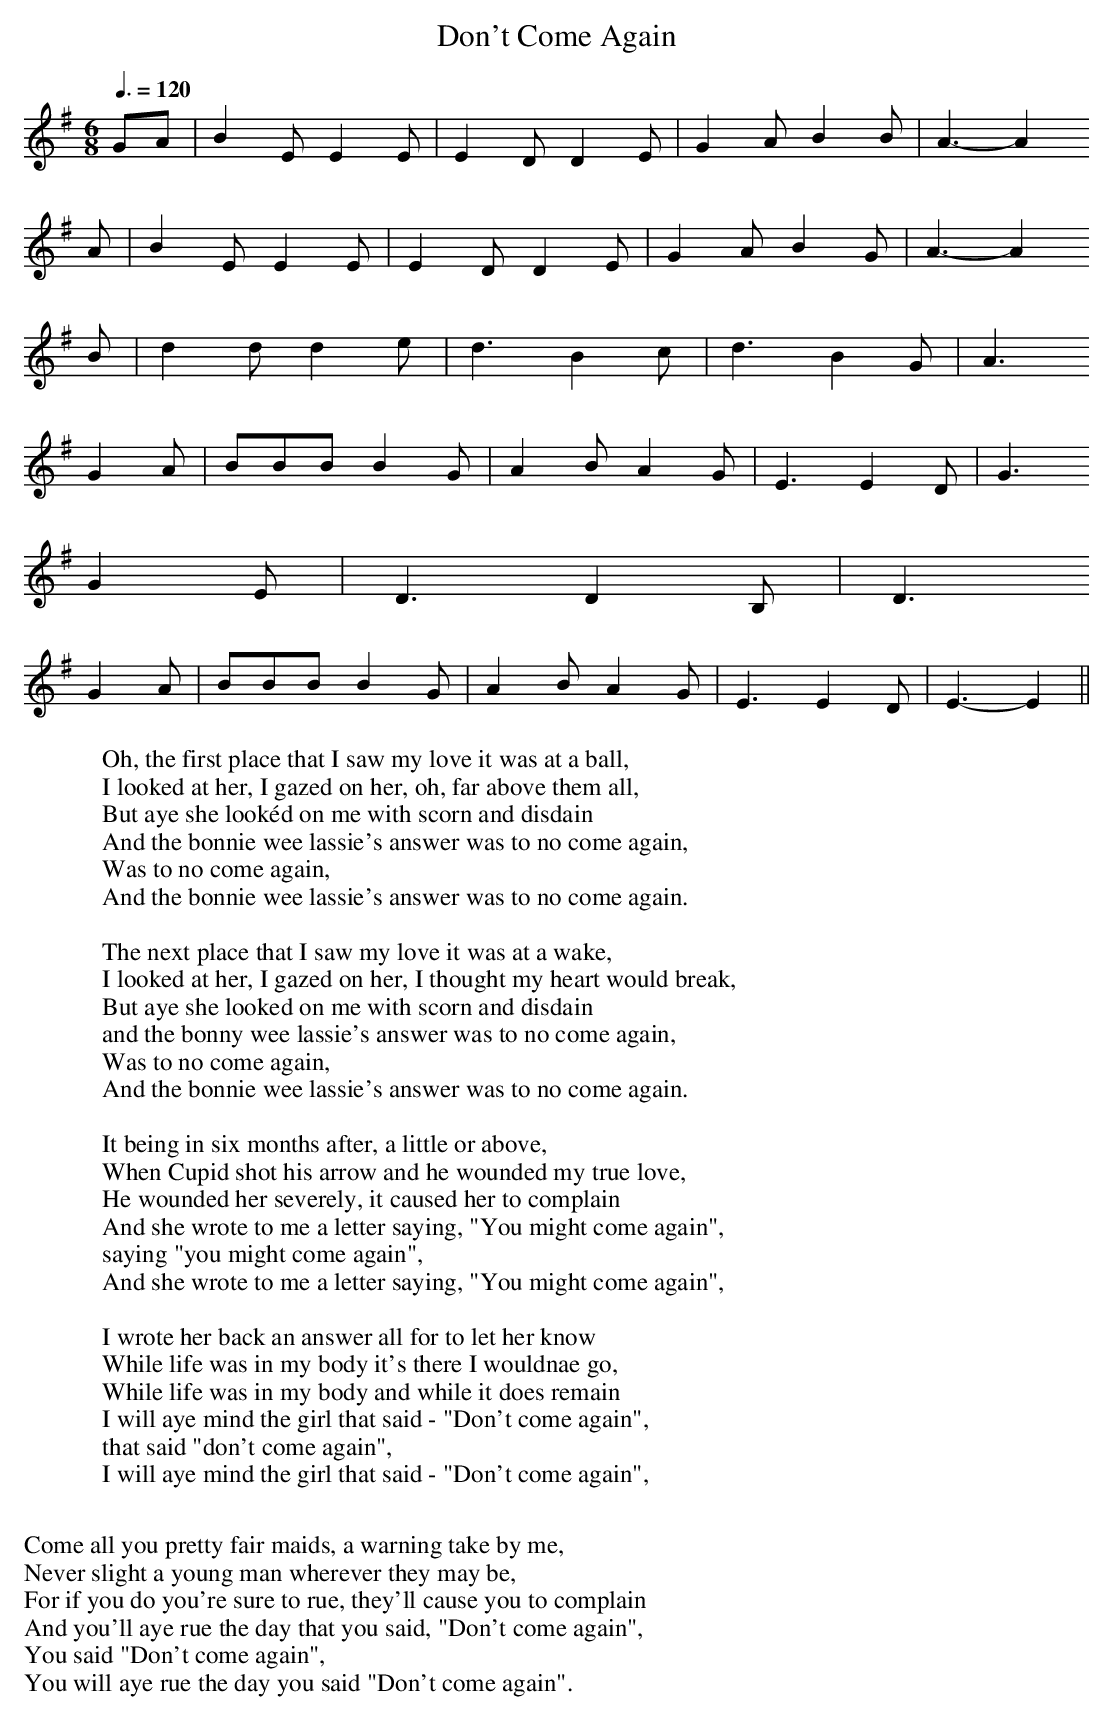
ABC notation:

X:1
T:Don't Come Again
M:6/8
L:1/8
Q:3/8=120
K:Em
GA | B2E E2E | E2D D2E | G2A B2B | A3- A2
A | B2E E2E | E2D D2E | G2A B2G | A3- A2
B | d2d d2e | d3 B2c | d3 B2G | A3
G2A | BBB B2G | A2B A2G | E3 E2D | G3
G2E | D3 D2B, | D3
G2A | BBB B2G | A2B A2G | E3 E2D | E3- E2 ||
W:Oh, the first place that I saw my love it was at a ball,
W:I looked at her, I gazed on her, oh, far above them all,
W:But aye she look\'ed on me with scorn and disdain
W:And the bonnie wee lassie's answer was to no come again,
W:Was to no come again,
W:And the bonnie wee lassie's answer was to no come again.
W:
W:The next place that I saw my love it was at a wake,
W:I looked at her, I gazed on her, I thought my heart would break,
W:But aye she looked on me with scorn and disdain
W:and the bonny wee lassie's answer was to no come again,
W:Was to no come again,
W:And the bonnie wee lassie's answer was to no come again.
W:
W:It being in six months after, a little or above,
W:When Cupid shot his arrow and he wounded my true love,
W:He wounded her severely, it caused her to complain
W:And she wrote to me a letter saying, "You might come again",
W:saying "you might come again",
W:And she wrote to me a letter saying, "You might come again",
W:
W:I wrote her back an answer all for to let her know
W:While life was in my body it's there I wouldnae go,
W:While life was in my body and while it does remain
W:I will aye mind the girl that said - "Don't come again",
W:that said "don't come again",
W:I will aye mind the girl that said - "Don't come again",
W:
W:Come all you pretty fair maids, a warning take by me,
W:Never slight a young man wherever they may be,
W:For if you do you're sure to rue, they'll cause you to complain
W:And you'll aye rue the day that you said, "Don't come again",
W:You said "Don't come again",
W:You will aye rue the day you said "Don't come again".
